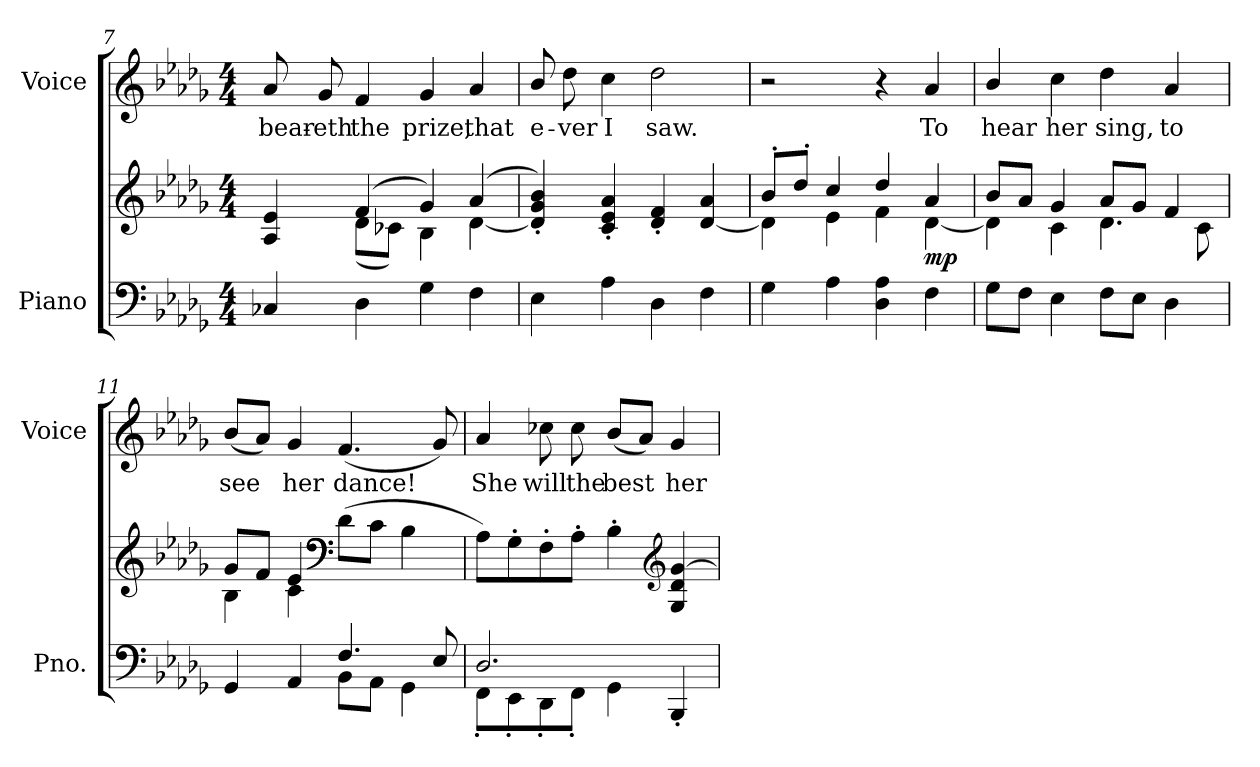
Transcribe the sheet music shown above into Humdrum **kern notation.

**kern	**kern	**dynam	**kern	**text
*part2	*part2	*part2	*part1	*part1
*staff3	*staff2	*staff2/3	*staff1	*staff1
*I"Piano	*	*	*I"Voice	*
*I'Pno.	*	*	*I'Voice	*
*clefF4	*clefG2	*	*clefG2	*
*k[b-e-a-d-g-]	*k[b-e-a-d-g-]	*	*k[b-e-a-d-g-]	*
*D-:	*D-:	*	*D-:	*
*M4/4	*M4/4	*	*M4/4	*
=7	=7	=7	=7	=7
*	*^	*	*	*
!	!	!	!	!	!LO:LY:b:color=#000000
4C-Xi/	4A-i/ 4e-i	4ryy	.	8a-i/	bear-
!	!	!	!	!	!LO:LY:b:color=#000000
.	.	.	.	8g-i/	-eth
!	!	!	!	!	!LO:LY:b:color=#000000
4D-i\	(4fi/	(8d-i\L	.	4fi/	the
.	.	8c-Xi\J)	.	.	.
!	!	!	!	!	!LO:LY:b:color=#000000
4G-i\	4g-i/)	4B-i\	.	4g-i/	prize,
!	!	!	!	!	!LO:LY:b:color=#000000
4Fi\	(4a-i/	[<4d-i\	.	4a-i/	that
*	*v	*v	*	*	*
=8	=8	=8	=8	=8
*	*^	*	*	*
!	!	!	!	!	!LO:LY:b:color=#000000
*	*v	*v	*	*	*
4E-i\	4d-i/]' 4g-i' 4b-i')	.	8b-i/	e-
!	!	!	!	!LO:LY:b:color=#000000
.	.	.	8dd-i\	-ver
!	!	!	!	!LO:LY:b:color=#000000
4A-i\	4ci/' 4e-i' 4a-i'	.	4cci\	I
!	!	!	!	!LO:LY:b:color=#000000
4D-i\	4d-i/' 4fi'	.	2dd-i\	saw.
4Fi\	[<4d-i/ 4a-i	.	.	.
!!LO:LB:g=z
=9	=9	=9	=9	=9
*	*^	*	*	*
4G-i\	8b-'i/L	4d-i\]	.	2r	.
.	8dd-'i/J	.	.	.	.
4A-i\	4cci/	4e-i\	.	.	.
4D-i\ 4A-i	4dd-i/	4fi\	.	4r	.
!	!	!	!	!	!LO:LY:b:color=#000000
4Fi\	4a-i/	[<4d-i\	mp	4a-i/	To
=10	=10	=10	=10	=10	=10
!	!	!	!	!	!LO:LY:b:color=#000000
8G-i\L	8b-i/L	4d-i\]	.	4b-i/	hear
8Fi\J	8a-i/J	.	.	.	.
!	!	!	!	!	!LO:LY:b:color=#000000
4E-i\	4g-i/	4ci\	.	4cci\	her
!	!	!	!	!	!LO:LY:b:color=#000000
8Fi\L	8a-i/L	4.d-i\	.	4dd-i\	sing,
8E-i\J	8g-i/J	.	.	.	.
!	!	!	!	!	!LO:LY:b:color=#000000
4D-i\	4fi/	.	.	4a-i/	to
.	.	8ci\	.	.	.
=11	=11	=11	=11	=11	=11
*^	*	*	*	*	*
!	!	!	!	!	!	!LO:LY:b:color=#000000
2ryy	4GG-i/	8g-i/L	4B-i\	.	(8b-i/L	see
.	.	8fi/J	.	.	8a-i/J)	.
!	!	!	!	!	!	!LO:LY:b:color=#000000
.	4AA-i/	4e-i/	4ci\	.	4g-i/	her
*	*	*clefF4	*	*	*	*
!	!	!	!	!	!	!LO:LY:b:color=#000000
4.Fi/	8BB-i\L	(8d-i\L	2ryy	.	(4.fi/	dance!
.	8AA-i\J	8ci\J	.	.	.	.
.	4GG-i\	4B-i\	.	.	.	.
8E-i/	.	.	.	.	8g-i/)	.
*	*	*v	*v	*	*	*
=12	=12	=12	=12	=12	=12
!	!	!	!	!	!LO:LY:b:color=#000000
2.D-i/	8FF'i\L	8A-i\L)	.	4a-i/	She
.	8EE-'i\	8G-'i\	.	.	.
!	!	!	!	!	!LO:LY:b:color=#000000
.	8DD-'i\	8F'i\	.	8cc-Xi\	will
!	!	!	!	!	!LO:LY:b:color=#000000
.	8FF'i\J	8A-'i\J	.	8cc-i\	the
!	!	!	!	!	!LO:LY:b:color=#000000
.	4GG-i\	4B-'i\	.	(8b-i/L	best
.	.	.	.	8a-i/J)	.
*	*	*clefG2	*	*	*
!	!	!	!	!	!LO:LY:b:color=#000000
4ryy	4BBB-'i/	4G-i/ 4d-i [>4g-i	.	4g-i/	her-
*v	*v	*	*	*	*
=	=	=	=	=
*-	*-	*-	*-	*-
